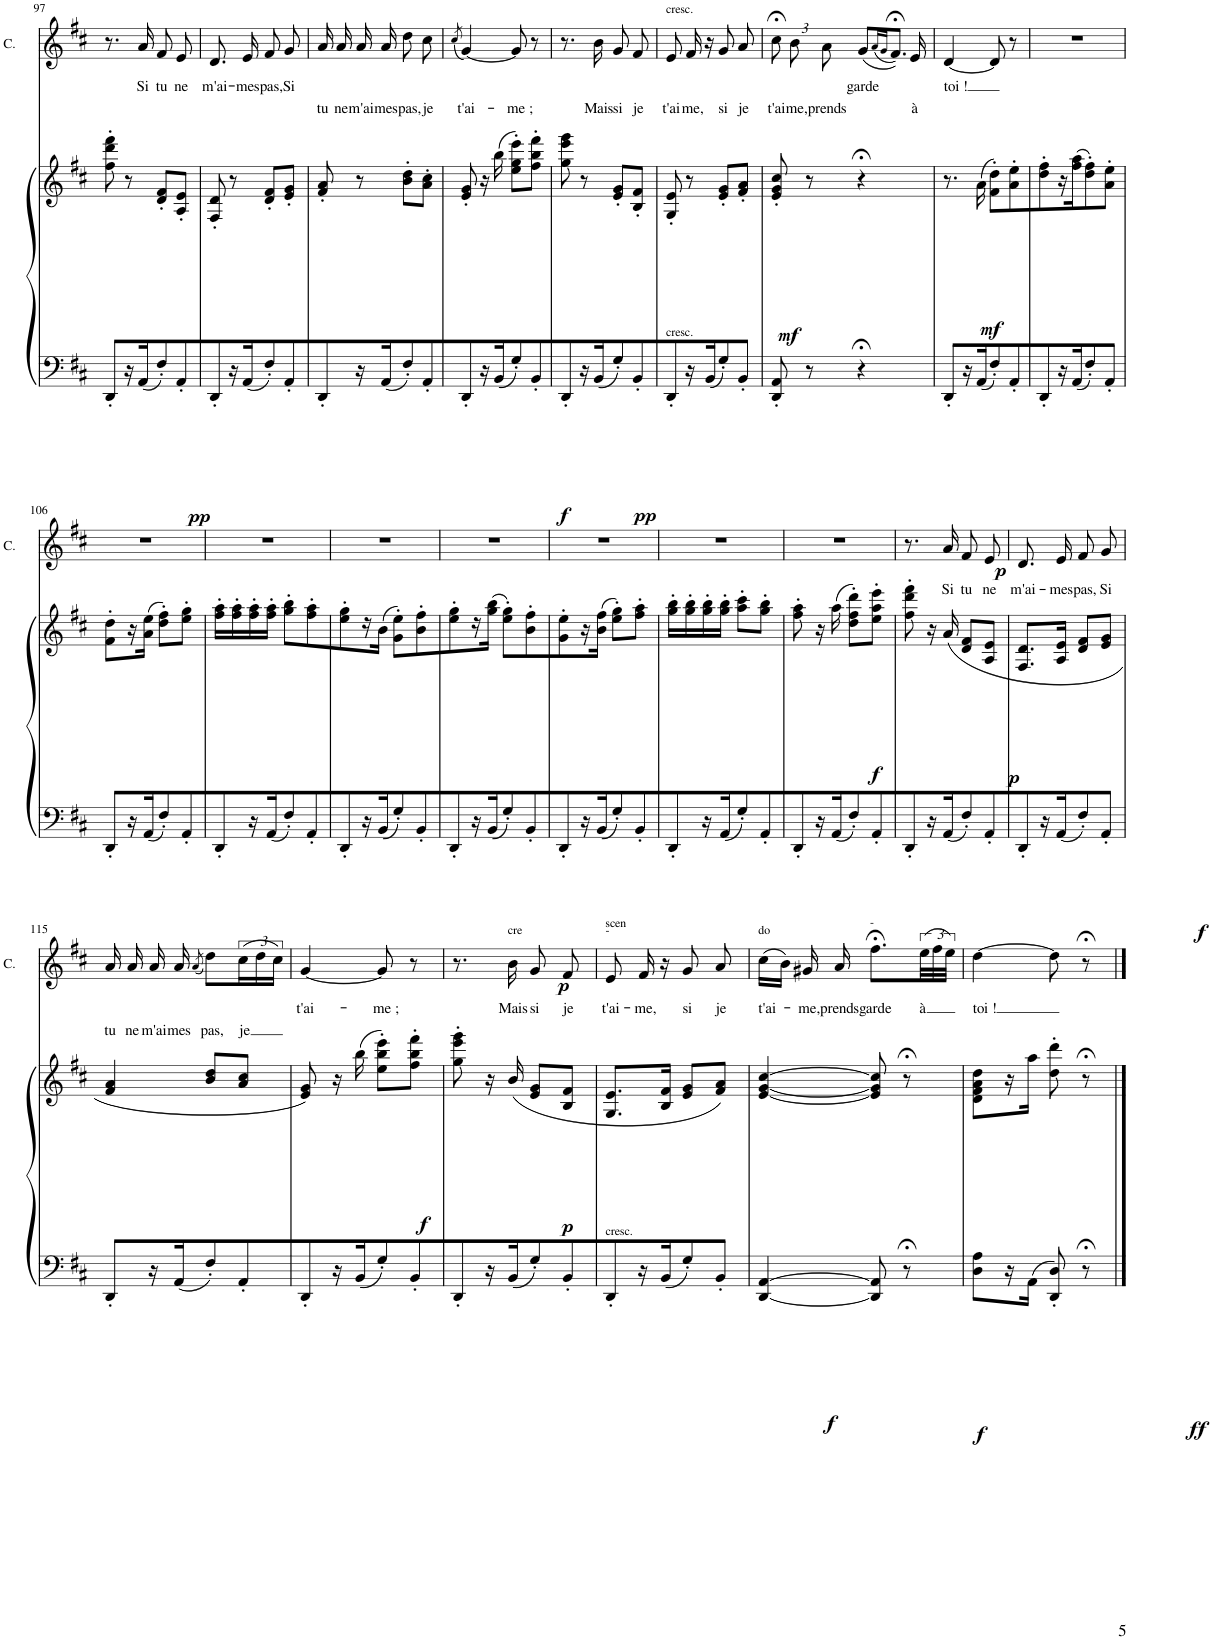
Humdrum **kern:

**kern	**kern	**dynam	**kern	**text	**dynam
*part2	*part2	*part2	*part1	*part1	*part1
*staff3	*staff2	*staff2/3	*staff1	*staff1	*staff1
*I"Piano	*	*	*I"CARMEN	*	*
*I'Pno	*	*	*I'C.	*	*
!!LO:PB:g=z
*clefF4	*clefG2	*	*clefG2	*	*
*k[f#c#]	*k[f#c#]	*	*k[f#c#]	*	*
*M2/4	*M2/4	*	*M2/4	*	*
=97	=97	=97	=97	=97	=97
8DD'/L	8ff#\' 8ddd\' 8fff#\'	.	8.r	.	.
16r	8r	.	.	.	.
!	!	!LO:DY:b=2	!	!LO:LY:b	!
16AA/J	.	pp	16a/	Si	.
!	!	!	!	!LO:LY:b	!
8F#'/	8d/' 8f#/'L	.	8f#/	tu	.
!	!	!	!	!LO:LY:b	!
8AA'/	8A/' 8e/'J	.	8e/	ne	.
=98	=98	=98	=98	=98	=98
!	!	!	!	!LO:LY:b	!
8DD'/	8F#/' 8d/'	.	8.d/	m'ai-	.
16r	8r	.	.	.	.
!	!	!	!	!LO:LY:b	!
16AA/J	.	.	16e/	-mes	.
!	!	!	!	!LO:LY:b	!
8F#'/	8d/' 8f#/'L	.	8f#/	pas,	.
!	!	!	!	!LO:LY:b	!
8AA'/	8e/' 8g/'J	.	8g/	Si	.
=99	=99	=99	=99	=99	=99
!	!	!	!	!LO:LY:b	!
8DD'/	8f#/' 8a/'	.	16a/	tu	.
!	!	!	!	!LO:LY:b	!
.	.	.	16a/	ne	.
!	!	!	!	!LO:LY:b	!
16r	8r	.	16a/	m'ai-	.
!	!	!	!	!LO:LY:b	!
16AA/J	.	.	16a/	-mes	.
!	!	!	!	!LO:LY:b	!
8F#'/	8b\' 8dd\'L	.	8dd\	pas,	.
!	!	!	!	!LO:LY:b	!
8AA'/	8a\' 8cc#\'J	.	8cc#\	je	.
=100	=100	=100	=100	=100	=100
.	.	.	(8qcc#/	.	.
!	!	!	!	!LO:LY:b	!
8DD'/	8e/' 8g/'	.	[4g/)	t'ai-	.
16r	16r	.	.	.	.
!	!	!LO:DY:b=2	!	!	!
16BB/J	(16bb\	f	.	.	.
!	!	!	!	!LO:LY:b	!
8G'/	8ee\' 8gg\' 8eee\'L)	.	8g/]	-me ;	.
8BB'/	8ff#\' 8bb\' 8fff#\'J	.	8r	.	.
=101	=101	=101	=101	=101	=101
8DD'/	8gg\ 8eee\ 8ggg\	.	8.r	.	.
16r	8r	.	.	.	.
!	!	!LO:DY:b=2	!	!LO:LY:b	!
16BB/J	.	pp	16b\	Mais	.
!	!	!	!	!LO:LY:b	!
8G'/	8e/' 8g/'L	.	8g/	si	.
!	!	!	!	!LO:LY:b	!
8BB'/	8B/' 8f#/'J	.	8f#/	je	.
=102	=102	=102	=102	=102	=102
!	!	!	!LO:TX:a:t=cresc.	!	!
!LO:TX:a:t=cresc.	!	!	!	!	!
!	!	!	!	!LO:LY:b	!
8DD'/	8G/' 8e/'	.	8e/	t'ai-	.
!	!	!	!	!LO:LY:b	!
16r	8r	.	16f#/	-me,	.
16BB/J	.	.	16r	.	.
!	!	!	!	!LO:LY:b	!
8G'/	8e/' 8g/'L	.	8g/	si	.
!	!	!	!	!LO:LY:b	!
8BB'/J	8f#/' 8a/'J	.	8a/	je	.
=103	=103	=103	=103	=103	=103
*	*	*	*Xbrackettup	*	*
!	!	!LO:DY:b	!	!LO:LY:b	!
8DD/' 8AA/'	8e/' 8g/' 8cc#/'	mf	12cc#;<\	t'ai-	.
!	!	!	!	!LO:LY:b	!
.	.	.	12b\	-me,	.
8r	8r	.	.	.	.
!	!	!	!	!LO:LY:b	!
.	.	.	12a\	prends	.
*	*	*	*Xtuplet	*	*
!	!	!	!	!LO:LY:b	!
4r;<	4r;<	.	(12g/L	garde	.
.	.	.	(16qa/LL	.	.
.	.	.	16qg/JJ	.	.
.	.	.	12.f#;</J))	.	.
!	!	!	!	!LO:LY:b	!
.	.	.	24e/	à	.
=104	=104	=104	=104	=104	=104
!	!	!	!	!LO:LY:b	!
8DD'/L	8.r	.	[4d/	toi !	.
16r	.	.	.	.	.
!	!	!LO:DY:b	!	!	!
16AA/J	(16a\	mf	.	.	.
8F#'/	8f#\' 8dd\'L)	.	8d/]	.	.
8AA'/	8a\' 8ee\'	.	8r	.	.
=105	=105	=105	=105	=105	=105
8DD'/	8dd\' 8ff#\'	.	2r	.	.
16r	16r	.	.	.	.
16AA/J	(16ff#\ 16aa\J	.	.	.	.
8F#'/	8dd\' 8ff#\')	.	.	.	.
8AA'/J	8a\' 8ee\'J	.	.	.	.
!!LO:LB:g=z
=106	=106	=106	=106	=106	=106
8DD'/L	8f#\' 8dd\'L	.	2r	.	.
16r	16r	.	.	.	.
16AA/J	(16a\ 16ee\JJ	.	.	.	.
8F#'/	8dd\' 8ff#\'L)	.	.	.	.
8AA'/	8ee\' 8gg\'J	.	.	.	.
=107	=107	=107	=107	=107	=107
8DD'/	16ff#\' 16aa\'LL	.	2r	.	.
.	16ff#\' 16aa\'	.	.	.	.
16r	16ff#\' 16aa\'	.	.	.	.
16AA/J	16ff#\' 16aa\'JJ	.	.	.	.
8F#'/	8gg\' 8bb\'L	.	.	.	.
8AA'/	8ff#\' 8aa\'	.	.	.	.
=108	=108	=108	=108	=108	=108
8DD'/	8ee\' 8gg\'	.	2r	.	.
16r	16r	.	.	.	.
16BB/J	(16b\JJ	.	.	.	.
8G'/	8g\' 8ee\'L)	.	.	.	.
8BB'/	8b\' 8ff#\'	.	.	.	.
=109	=109	=109	=109	=109	=109
8DD'/	8ee\' 8gg\'	.	2r	.	.
16r	16r	.	.	.	.
16BB/J	(16gg\ 16bb\JJ	.	.	.	.
8G'/	8ee\' 8gg\'L)	.	.	.	.
8BB'/	8b\' 8ff#\'	.	.	.	.
=110	=110	=110	=110	=110	=110
8DD'/	8g\' 8ee\'	.	2r	.	.
16r	16r	.	.	.	.
16BB/J	(16b\ 16ff#\JJ	.	.	.	.
8G'/	8ee\' 8gg\'L)	.	.	.	.
8BB'/	8ff#\' 8aa\'J	.	.	.	.
=111	=111	=111	=111	=111	=111
8DD'/	16gg\' 16bb\'LL	.	2r	.	.
.	16gg\' 16bb\'	.	.	.	.
16r	16gg\' 16bb\'	.	.	.	.
16AA/J	16gg\' 16bb\'JJ	.	.	.	.
8G'/	8aa\' 8ccc#\'L	.	.	.	.
8AA'/	8gg\' 8bb\'J	.	.	.	.
=112	=112	=112	=112	=112	=112
8DD'/	8ff#\' 8aa\'	.	2r	.	.
16r	16r	.	.	.	.
!	!	!LO:DY:b	!	!	!
16AA/J	(16aa\	f	.	.	.
8F#'/	8dd\' 8ff#\' 8ddd\'L)	.	.	.	.
8AA'/	8ee\' 8aa\' 8eee\'J	.	.	.	.
=113	=113	=113	=113	=113	=113
8DD'/	8ff#\' 8ddd\' 8fff#\'	.	8.r	.	.
16r	16r	.	.	.	.
!	!	!LO:DY:b	!	!LO:LY:b	!LO:DY:b
16AA/J	(16a/	p	16a/	Si	p
!	!	!	!	!LO:LY:b	!
8F#'/	8d/ 8f#/L	.	8f#/	tu	.
!	!	!	!	!LO:LY:b	!
8AA'/	8A/ 8e/J	.	8e/	ne	.
=114	=114	=114	=114	=114	=114
!	!	!	!	!LO:LY:b	!
8DD'/	8.F#/ 8.d/L	.	8.d/	m'ai-	.
16r	.	.	.	.	.
!	!	!	!	!LO:LY:b	!
16AA/J	16A/ 16e/Jk	.	16e/	-mes	.
!	!	!	!	!LO:LY:b	!
8F#'/	8d/ 8f#/L	.	8f#/	pas,	.
!	!	!	!	!LO:LY:b	!
8AA'/J	8e/ 8g/J	.	8g/	Si	.
!!LO:LB:g=z
=115	=115	=115	=115	=115	=115
!	!	!	!	!LO:LY:b	!
8DD'/L	4f#/ 4a/	.	16a/	tu	.
!	!	!	!	!LO:LY:b	!
.	.	.	16a/	ne	.
!	!	!	!	!LO:LY:b	!
16r	.	.	16a/	m'ai-	.
!	!	!	!	!LO:LY:b	!
16AA/J	.	.	16a/	-mes	.
.	.	.	(8qa/	.	.
!	!	!	!	!LO:LY:b	!
8F#'/	8b/ 8dd/L	.	8dd\L)	pas,	.
*	*	*	*tuplet	*	*
*	*	*	*brackettup	*	*
!	!	!	!	!LO:LY:b	!
8AA'/	8a/ 8cc#/J	.	(24cc#\L	je	.
.	.	.	24dd\	.	.
.	.	.	24cc#\JJ)	.	.
=116	=116	=116	=116	=116	=116
!	!	!	!	!LO:LY:b	!
8DD'/	8e/ 8g/)	.	[4g/	t'ai-	.
16r	16r	.	.	.	.
!	!	!LO:DY:b	!	!	!
16BB/J	(16bb\	f	.	.	.
!	!	!	!	!LO:LY:b	!
8G'/	8ee\' 8bb\' 8eee\'L)	.	8g/]	-me ;	.
8BB'/	8ff#\' 8bb\' 8fff#\'J	.	8r	.	.
=117	=117	=117	=117	=117	=117
8DD'/	8gg\' 8eee\' 8ggg\'	.	8.r	.	.
16r	16r	.	.	.	.
!	!	!	!LO:TX:a:t=cre	!	!
!	!	!LO:DY:b	!	!LO:LY:b	!LO:DY:b
16BB/J	(16b/	p	16b\	Mais	p
!	!	!	!	!LO:LY:b	!
8G'/	8e/ 8g/L	.	8g/	si	.
!	!	!	!	!LO:LY:b	!
8BB'/	8B/ 8f#/J	.	8f#/	je	.
=118	=118	=118	=118	=118	=118
!	!	!	!LO:TX:a:t=-	!	!
!	!	!	!LO:TX:a:t=scen	!	!
!LO:TX:a:t=cresc.	!	!	!	!	!
!	!	!	!	!LO:LY:b	!
8DD'/	8.G/ 8.e/L	.	8e/	t'ai-	.
!	!	!	!	!LO:LY:b	!
16r	.	.	16f#/	-me,	.
16BB/J	16B/ 16f#/Jk	.	16r	.	.
!	!	!	!	!LO:LY:b	!
8G'/	8e/ 8g/L	.	8g/	si	.
!	!	!	!	!LO:LY:b	!
8BB'/J	8f#/ 8a/J)	.	8a/	je	.
=119	=119	=119	=119	=119	=119
!	!	!	!LO:TX:a:t=do	!	!
!	!	!LO:DY:b=2	!	!LO:LY:b	!
[4DD/ [4AA/	[4e/ [4g/ [4cc#/	f	(16cc#\LL	t'ai-	.
.	.	.	16b\JJ)	.	.
!	!	!	!	!LO:LY:b	!
.	.	.	16g#X/	-me,	.
!	!	!	!	!LO:LY:b	!
.	.	.	16a/	prends	.
!	!	!	!LO:TX:a:t=-	!	!
!	!	!	!	!LO:LY:b	!LO:DY:b
8DD/] 8AA/]	8e/] 8g/] 8cc#/]	.	8.ff#;<\L	garde	f
8r;<	8r;<	.	.	.	.
!	!	!	!	!LO:LY:b	!
.	.	.	(48ee\LL	à	.
.	.	.	48ff#\	.	.
.	.	.	48ee\JJJ)	.	.
=120	=120	=120	=120	=120	=120
!	!	!LO:DY:b=2	!	!LO:LY:b	!
8D\ 8A\L	8d\ 8f#\ 8a\ 8dd\L	f	[4dd\	toi !	.
16r	16r	.	.	.	.
!	!	!LO:DY:b=2	!	!	!
16AA\JJ	16aa\JJ	ff	.	.	.
8DD/' 8D/'	8dd\' 8ddd\'	.	8dd\]	.	.
8r;<	8r;<	.	8r;<	.	.
==	==	==	==	==	==
*-	*-	*-	*-	*-	*-
